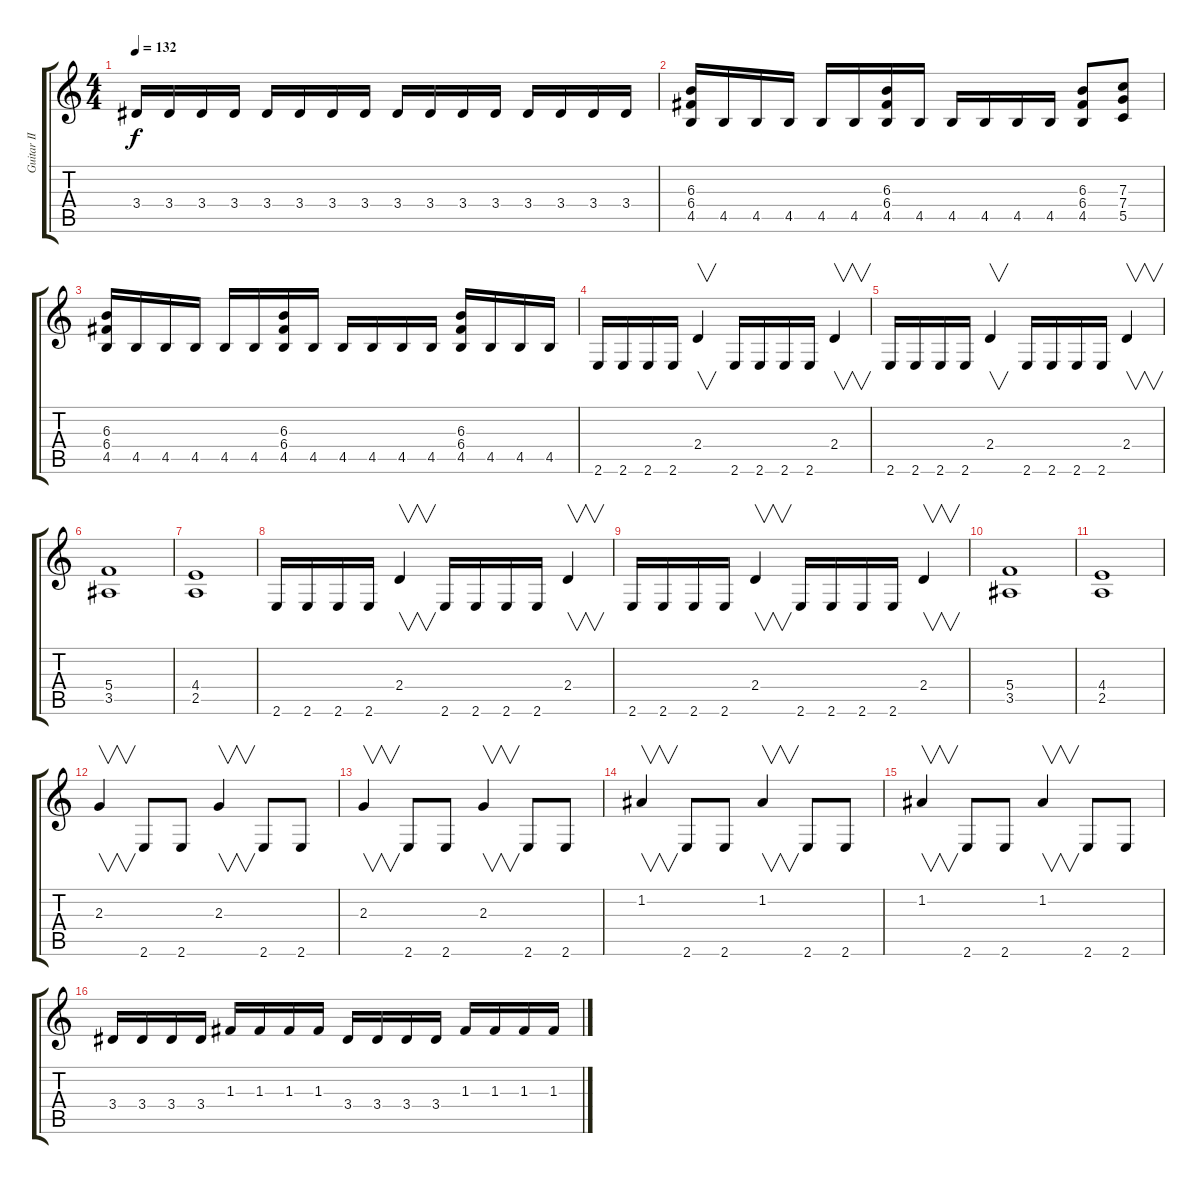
\track ("Guitar II" "Guitar II") {instrument distortionguitar}
\staff {score tabs}
\tuning (D4 A3 F3 C3 G2 D2) {hide}
\ts (4 4)
\tempo 132
\clef g2
\ks c
3.4.16{dy f} 3.4.16 3.4.16 3.4.16 3.4.16 3.4.16 3.4.16 3.4.16 3.4.16 3.4.16 3.4.16 3.4.16 3.4.16 3.4.16 3.4.16 3.4.16 |
(6.3 6.4 4.5).16 4.5.16 4.5.16 4.5.16 4.5.16 4.5.16 (6.3 6.4 4.5).16 4.5.16 4.5.16 4.5.16 4.5.16 4.5.16 (6.3 6.4 4.5).8 (7.3 7.4 5.5).8 |
(6.3 6.4 4.5).16 4.5.16 4.5.16 4.5.16 4.5.16 4.5.16 (6.3 6.4 4.5).16 4.5.16 4.5.16 4.5.16 4.5.16 4.5.16 (6.3 6.4 4.5).16 4.5.16 4.5.16 4.5.16 |
2.6.16 2.6.16 2.6.16 2.6.16 2.4.4{v} 2.6.16 2.6.16 2.6.16 2.6.16 2.4.4{v} |
2.6.16 2.6.16 2.6.16 2.6.16 2.4.4{v} 2.6.16 2.6.16 2.6.16 2.6.16 2.4.4{v} |
(5.4 3.5).1 |
(4.4 2.5).1 |
2.6.16 2.6.16 2.6.16 2.6.16 2.4.4{v} 2.6.16 2.6.16 2.6.16 2.6.16 2.4.4{v} |
2.6.16 2.6.16 2.6.16 2.6.16 2.4.4{v} 2.6.16 2.6.16 2.6.16 2.6.16 2.4.4{v} |
(5.4 3.5).1 |
(4.4 2.5).1 |
2.3.4{v} 2.6.8 2.6.8 2.3.4{v} 2.6.8 2.6.8 |
2.3.4{v} 2.6.8 2.6.8 2.3.4{v} 2.6.8 2.6.8 |
1.2.4{v} 2.6.8 2.6.8 1.2.4{v} 2.6.8 2.6.8 |
1.2.4{v} 2.6.8 2.6.8 1.2.4{v} 2.6.8 2.6.8 |
3.4.16 3.4.16 3.4.16 3.4.16 1.3.16 1.3.16 1.3.16 1.3.16 3.4.16 3.4.16 3.4.16 3.4.16 1.3.16 1.3.16 1.3.16 1.3.16
